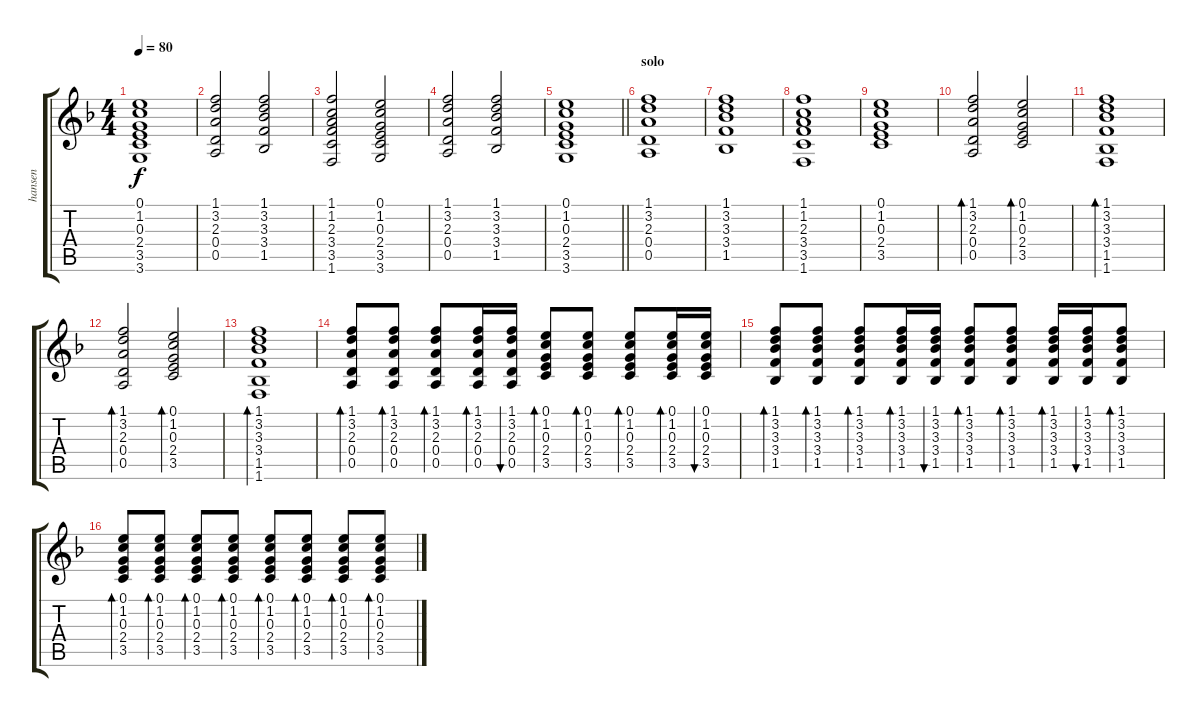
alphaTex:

\track ("hansen" "hansen") {instrument distortionguitar}
\staff {score tabs}
\tuning (E4 B3 G3 D3 A2 E2) {hide}
\ts (4 4)
\tempo 80
\clef g2
\ks f
(0.1 1.2 0.3 2.4 3.5 3.6).1{dy f} |
(1.1 3.2 2.3 0.4 0.5).2 (1.1 3.2 3.3 3.4 1.5).2 |
(1.1 1.2 2.3 3.4 3.5 1.6).2 (0.1 1.2 0.3 2.4 3.5 3.6).2 |
(1.1 3.2 2.3 0.4 0.5).2 (1.1 3.2 3.3 3.4 1.5).2 |
\barLineRight lightlight
(0.1 1.2 0.3 2.4 3.5 3.6).1 |
\section ("" "solo")
(1.1 3.2 2.3 0.4 0.5).1 |
(1.1 3.2 3.3 3.4 1.5).1 |
(1.1 1.2 2.3 3.4 3.5 1.6).1 |
(0.1 1.2 0.3 2.4 3.5).1 |
(1.1 3.2 2.3 0.4 0.5).2{bd 120 instrument acousticguitarsteel} (0.1 1.2 0.3 2.4 3.5).2{bd 120} |
(1.1 3.2 3.3 3.4 1.5 1.6).1{bd 120} |
(1.1 3.2 2.3 0.4 0.5).2{bd 120} (0.1 1.2 0.3 2.4 3.5).2{bd 120} |
(1.1 3.2 3.3 3.4 1.5 1.6).1{bd 120} |
(1.1 3.2 2.3 0.4 0.5).8{bd 120} (1.1 3.2 2.3 0.4 0.5).8{bd 120} (1.1 3.2 2.3 0.4 0.5).8{bd 120} (1.1 3.2 2.3 0.4 0.5).16{bd 120} (1.1 3.2 2.3 0.4 0.5).16{bu 120} (0.1 1.2 0.3 2.4 3.5).8{bd 120} (0.1 1.2 0.3 2.4 3.5).8{bd 120} (0.1 1.2 0.3 2.4 3.5).8{bd 120} (0.1 1.2 0.3 2.4 3.5).16{bd 120} (0.1 1.2 0.3 2.4 3.5).16{bu 120} |
(1.1 3.2 3.3 3.4 1.5).8{bd 120} (1.1 3.2 3.3 3.4 1.5).8{bd 120} (1.1 3.2 3.3 3.4 1.5).8{bd 120} (1.1 3.2 3.3 3.4 1.5).16{bd 120} (1.1 3.2 3.3 3.4 1.5).16{bu 120} (1.1 3.2 3.3 3.4 1.5).8{bd 120} (1.1 3.2 3.3 3.4 1.5).8{bd 120} (1.1 3.2 3.3 3.4 1.5).16{bd 120} (1.1 3.2 3.3 3.4 1.5).16{bu 120} (1.1 3.2 3.3 3.4 1.5).8{bd 120} |
(0.1 1.2 0.3 2.4 3.5).8{bd 120} (0.1 1.2 0.3 2.4 3.5).8{bd 120} (0.1 1.2 0.3 2.4 3.5).8{bd 120} (0.1 1.2 0.3 2.4 3.5).8{bd 120} (0.1 1.2 0.3 2.4 3.5).8{bd 120} (0.1 1.2 0.3 2.4 3.5).8{bd 120} (0.1 1.2 0.3 2.4 3.5).8{bd 120} (0.1 1.2 0.3 2.4 3.5).8{bd 120}
